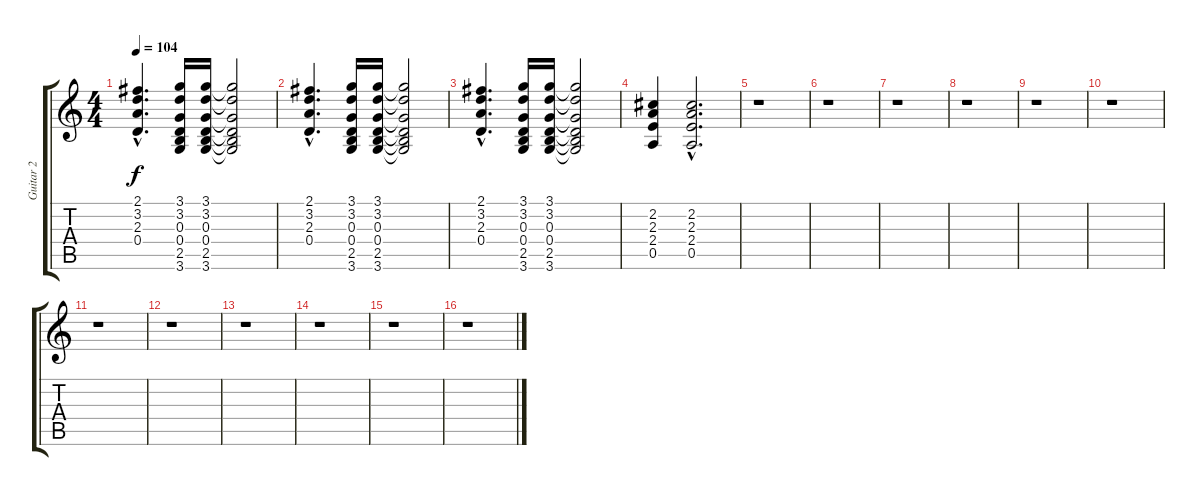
\track ("Guitar 2" "Guitar 2") {instrument electricguitarclean}
\staff {score tabs}
\tuning (E4 B3 G3 D3 A2 E2) {hide}
\ts (4 4)
\tempo 104
\clef g2
\ks c
(2.1{hac} 3.2{hac} 2.3{hac} 0.4{hac}).4{d dy f} (3.1 3.2 0.3 0.4 2.5 3.6).16 (3.1 3.2 0.3 0.4 2.5 3.6).16 (3.1{t} 3.2{t} 0.3{t} 0.4{t} 2.5{t} 3.6{t}).2 |
(2.1{hac} 3.2{hac} 2.3{hac} 0.4{hac}).4{d} (3.1 3.2 0.3 0.4 2.5 3.6).16 (3.1 3.2 0.3 0.4 2.5 3.6).16 (3.1{t} 3.2{t} 0.3{t} 0.4{t} 2.5{t} 3.6{t}).2 |
(2.1{hac} 3.2{hac} 2.3{hac} 0.4{hac}).4{d} (3.1 3.2 0.3 0.4 2.5 3.6).16 (3.1 3.2 0.3 0.4 2.5 3.6).16 (3.1{t} 3.2{t} 0.3{t} 0.4{t} 2.5{t} 3.6{t}).2 |
(2.2 2.3 2.4 0.5).4 (2.2{hac} 2.3{hac} 2.4{hac} 0.5{hac}).2{d} |
r.1 |
r.1 |
r.1 |
r.1 |
r.1 |
r.1 |
r.1 |
r.1 |
r.1 |
r.1 |
r.1 |
r.1
